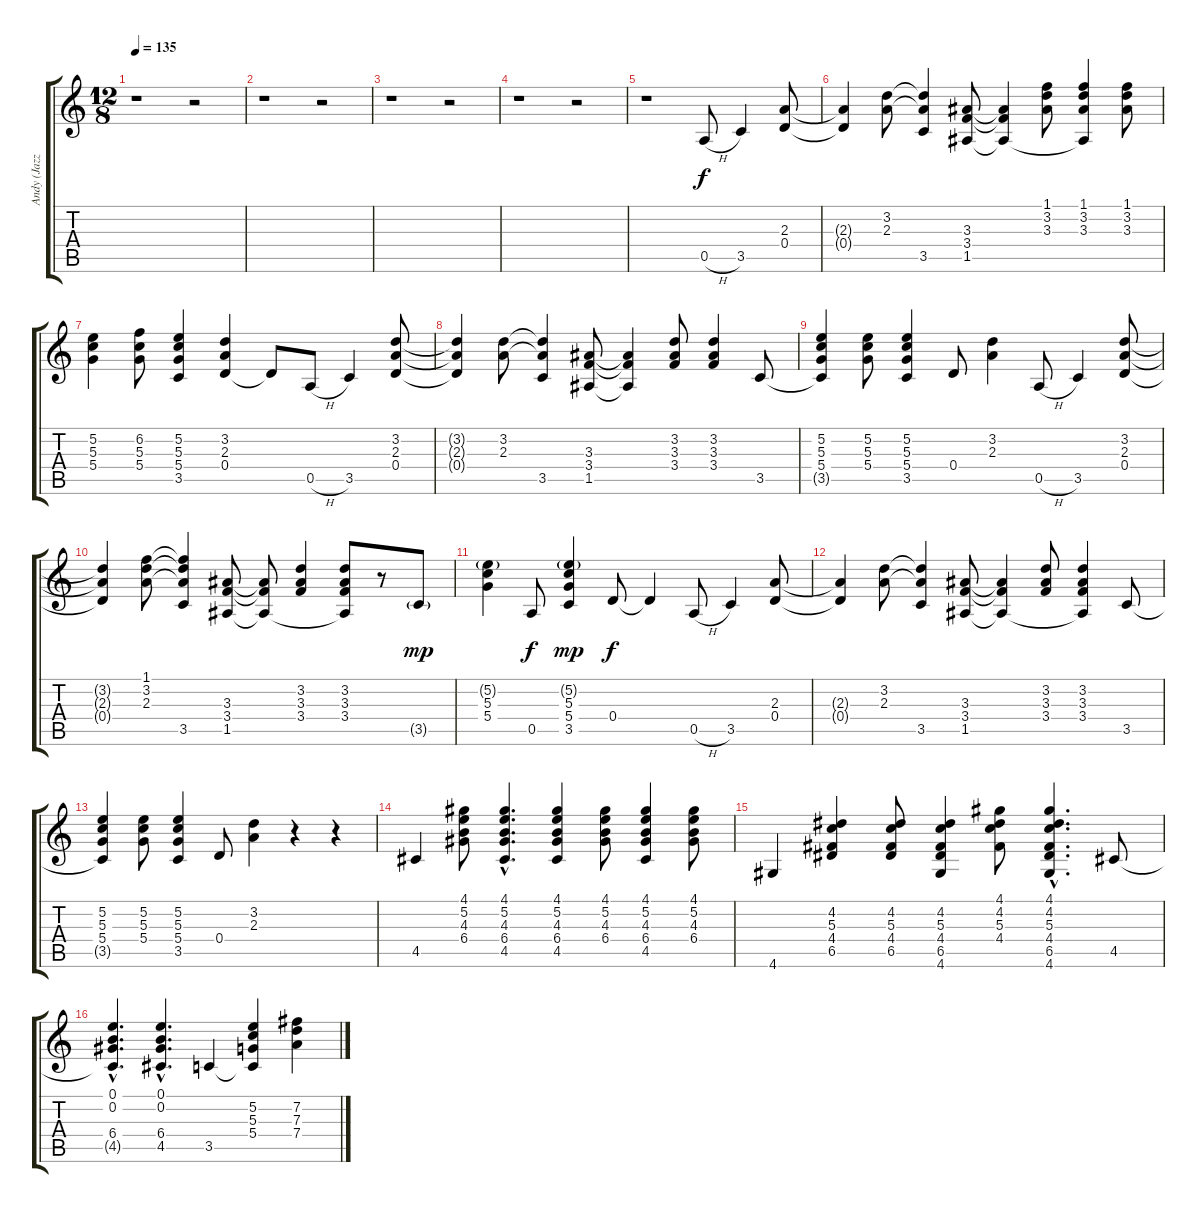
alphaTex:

\track ("Andy (Jazz Guitar)" "Andy (Jazz") {instrument acousticguitarsteel}
\staff {score tabs}
\tuning (E4 B3 G3 D3 A2 E2) {hide}
\ts (12 8)
\tempo 135
\clef g2
\ks c
r.1{dy f instrument acousticguitarsteel} r.2 |
r.1 r.2 |
r.1 r.2 |
r.1 r.2 |
r.1 0.5{h}.8 3.5.4 (2.3 0.4).8 |
(2.3{t} 0.4{t}).4 (3.2 2.3).8 (3.2{t} 2.3{t} 3.5).4 (3.3 3.4 1.5).8 (3.3{t} 3.4{t} 1.5{t}).4 (1.1 3.2 3.3).8 (1.1 3.2 3.3 1.5{t}).4 (1.1 3.2 3.3).8 |
(5.2 5.3 5.4).4 (6.2 5.3 5.4).8 (5.2 5.3 5.4 3.5).4 (3.2 2.3 0.4).4 0.4{t}.8 0.5{h}.8 3.5.4 (3.2 2.3 0.4).8 |
(3.2{t} 2.3{t} 0.4{t}).4 (3.2 2.3).8 (3.2{t} 2.3{t} 3.5).4 (3.3 3.4 1.5).8 (3.3{t} 3.4{t} 1.5{t}).4 (3.2 3.3 3.4).8 (3.2 3.3 3.4).4 3.5.8 |
(5.2 5.3 5.4 3.5{t}).4 (5.2 5.3 5.4).8 (5.2 5.3 5.4 3.5).4 0.4.8 (3.2 2.3).4 0.5{h}.8 3.5.4 (3.2 2.3 0.4).8 |
(3.2{t} 2.3{t} 0.4{t}).4 (1.1 3.2 2.3).8 (1.1{t} 3.2{t} 2.3{t} 3.5).4 (3.3 3.4 1.5).8 (3.3{t} 3.4{t} 1.5{t}).8 (3.2 3.3 3.4).4 (3.2 3.3 3.4 1.5{t}).8 r.8 3.5{g}.8{dy mp} |
(5.2{g} 5.3 5.4).4 0.5.8{dy f} (5.2{g} 5.3 5.4 3.5).4{dy mp} 0.4.8{dy f} 0.4{t}.4 0.5{h}.8 3.5.4 (2.3 0.4).8 |
(2.3{t} 0.4{t}).4 (3.2 2.3).8 (3.2{t} 2.3{t} 3.5).4 (3.3 3.4 1.5).8 (3.3{t} 3.4{t} 1.5{t}).4 (3.2 3.3 3.4).8 (3.2 3.3 3.4 1.5{t}).4 3.5.8 |
(5.2 5.3 5.4 3.5{t}).4 (5.2 5.3 5.4).8 (5.2 5.3 5.4 3.5).4 0.4.8 (3.2 2.3).4 r.4 r.4 |
4.5.4 (4.1 5.2 4.3 6.4).8 (4.1{hac} 5.2{hac} 4.3{hac} 6.4{hac} 4.5{hac}).4{d} (4.1 5.2 4.3 6.4 4.5).4 (4.1 5.2 4.3 6.4).8 (4.1 5.2 4.3 6.4 4.5).4 (4.1 5.2 4.3 6.4).8 |
4.6.4 (4.2 5.3 4.4 6.5).4 (4.2 5.3 4.4 6.5).8 (4.2 5.3 4.4 6.5 4.6).4 (4.1 4.2 5.3 4.4).8 (4.1{hac} 4.2{hac} 5.3{hac} 4.4{hac} 6.5{hac} 4.6{hac}).4{d} 4.5.8 |
(0.1{hac} 0.2{hac} 6.4{hac} 4.5{hac t}).4{d} (0.1{hac} 0.2{hac} 6.4{hac} 4.5{hac}).4{d} 3.5.4 (5.2 5.3 5.4 3.5{t}).4 (7.2 7.3 7.4).4
